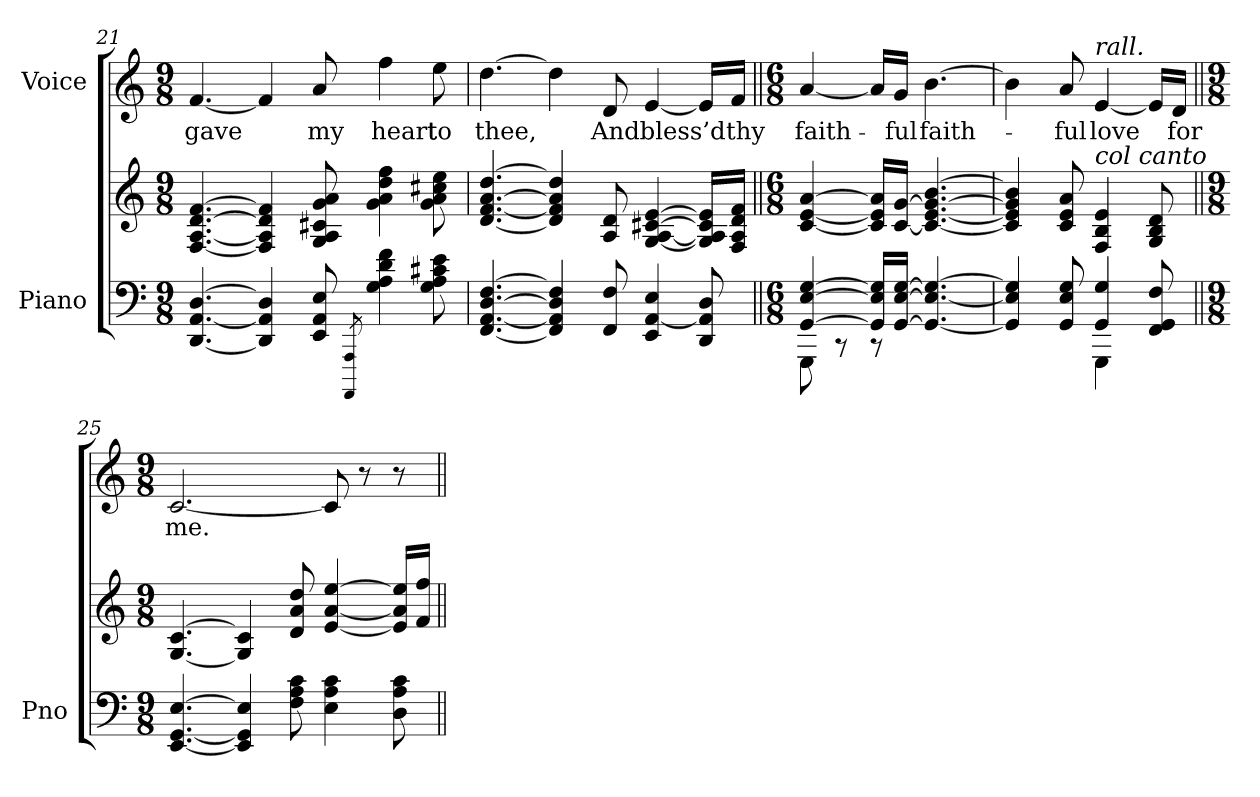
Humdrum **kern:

**kern	**kern	**kern	**text
*part2	*part2	*part1	*part1
*staff3	*staff2	*staff1	*staff1
*I"Piano	*	*I"Voice	*
*I'Pno	*	*	*
*clefF4	*clefG2	*clefG2	*
*k[]	*k[]	*k[]	*
*M9/8	*M9/8	*M9/8	*
=21	=21	=21	=21
[4.DD/ [4.AA/ [4.D/	[4.F/ [4.A/ [>4.d/ [4.f/	[4.f/	gave
4DD/] 4AA/] 4D/]	4F/] 4A/] 4d/] 4f/]	4f/]	.
8EE/ 8AA/ 8E/	8G/ 8A/ 8c#X/ 8g/ 8a/	8a/	my
8qAAAA/ 8qAAA/	.	.	.
4G\ 4A\ 4d\ 4f\	4g\ 4a\ 4dd\ 4ff\	4ff\	heart
8G\ 8A\ 8c#X\ 8e\	8g\ 8a\ 8cc#X\ 8ee\	8ee\	to
=22	=22	=22	=22
[4.FF/ [4.AA/ [4.D/ [4.F/	[4.d/ [4.f/ [>4.a/ [4.dd/	[4.dd\	thee,
4FF/] 4AA/] 4D/] 4F/]	4d/] 4f/] 4a/] 4dd/]	4dd\]	.
8FF/ 8F/	8A/ 8d/	8d/	And
4EE/ [<4AA/ 4E/	[4G/ [<4A/ [>4c#X/ [4e/	[4e/	bless’d
8DD/ 8AA/] 8D/	16G/] 16A/] 16c#/] 16e/]LL	16e/LL]	.
.	16F/ 16A/ 16d/ 16f/JJ	16f/JJ	thy
=23||	=23||	=23||	=23||
*M6/8	*M6/8	*M6/8	*
*^	*	*	*
[<4GG/ [<4E/ [4G/	8GGG\	[4c/ [4e/ [4a/	[4a/	faith-
.	8r	.	.	.
16GG/] 16E/] 16G/]LL	8r	16c/] 16e/] 16a/]LL	16a/LL]	.
[<16GG/ [<16E/ [16G/JJ	.	[16c/ [<16g/JJ	16g/JJ	-ful
4.GG/_ 4.E/_ 4.G/_	4.ryy	4.c/_ [4.e/ 4.g/_ [4.b/	[4.b\	faith-
=24	=24	=24	=24	=24
4GG/] 4E/] 4G/]	4.ryy	4c/] 4e/] 4g/] 4b/]	4b\]	.
8GG/ 8E/ 8G/	.	8c/ 8e/ 8a/	8a/	-ful
!	!	!	!LO:TX:i:t=rall.	!
!	!	!LO:TX:i:t=col canto	!	!
4GG/ 4G/	4GGG\	4F/ 4B/ 4e/	[4e/	love
8FF/ 8GG/ 8F/	8ryy	8G/ 8B/ 8d/	16e/LL]	.
.	.	.	16d/JJ	for
*v	*v	*	*	*
=25||	=25||	=25||	=25||
*M9/8	*M9/8	*M9/8	*
[4.EE/ [4.GG/ [4.E/	[4.G/ [4.c/	[2.c/	me.
4EE/] 4GG/] 4E/]	4G/] 4c/]	.	.
8F\ 8A\ 8c\	8d/ 8a/ 8dd/	.	.
4E\ 4A\ 4c\	[4e/ [4a/ [4ee/	8c/]	.
.	.	8r	.
8D\ 8A\ 8c\	16e/] 16a/] 16ee/]LL	8r	.
.	16f/ 16ff/JJ	.	.
=||	=||	=||	=||
*-	*-	*-	*-
